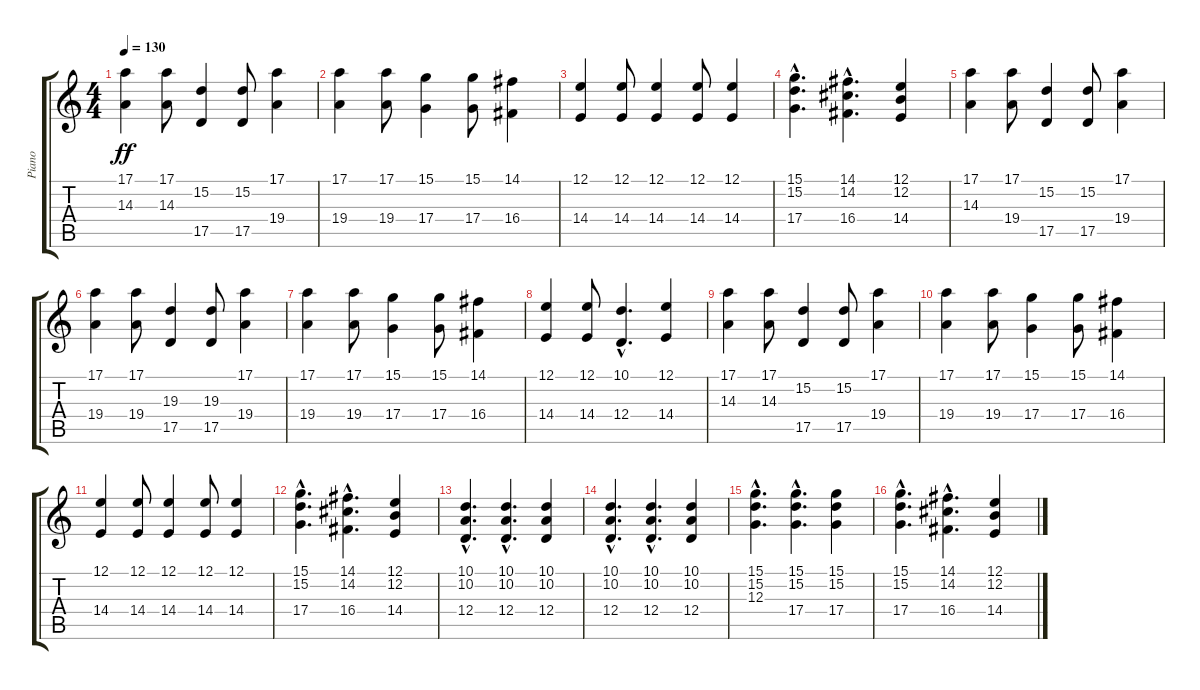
\track ("Piano " "Piano ") {instrument brightacousticpiano}
\staff {score tabs}
\tuning (E4 B3 G3 D3 A2 E2) {hide}
\ts (4 4)
\tempo 130
\clef g2
\ks c
(17.1 14.3).4{dy ff} (17.1 14.3).8 (15.2 17.5).4 (15.2 17.5).8 (17.1 19.4).4 |
(17.1 19.4).4 (17.1 19.4).8 (15.1 17.4).4 (15.1 17.4).8 (14.1 16.4).4 |
(12.1 14.4).4 (12.1 14.4).8 (12.1 14.4).4 (12.1 14.4).8 (12.1 14.4).4 |
(15.1{hac} 15.2{hac} 17.4{hac}).4{d} (14.1{hac} 14.2{hac} 16.4{hac}).4{d} (12.1 12.2 14.4).4 |
(17.1 14.3).4 (17.1 19.4).8 (15.2 17.5).4 (15.2 17.5).8 (17.1 19.4).4 |
(17.1 19.4).4 (17.1 19.4).8 (19.3 17.5).4 (19.3 17.5).8 (17.1 19.4).4 |
(17.1 19.4).4 (17.1 19.4).8 (15.1 17.4).4 (15.1 17.4).8 (14.1 16.4).4 |
(12.1 14.4).4 (12.1 14.4).8 (10.1{hac} 12.4{hac}).4{d} (12.1 14.4).4 |
(17.1 14.3).4 (17.1 14.3).8 (15.2 17.5).4 (15.2 17.5).8 (17.1 19.4).4 |
(17.1 19.4).4 (17.1 19.4).8 (15.1 17.4).4 (15.1 17.4).8 (14.1 16.4).4 |
(12.1 14.4).4 (12.1 14.4).8 (12.1 14.4).4 (12.1 14.4).8 (12.1 14.4).4 |
(15.1{hac} 15.2{hac} 17.4{hac}).4{d} (14.1{hac} 14.2{hac} 16.4{hac}).4{d} (12.1 12.2 14.4).4 |
(10.1{hac} 10.2{hac} 12.4{hac}).4{d} (10.1{hac} 10.2{hac} 12.4{hac}).4{d} (10.1 10.2 12.4).4 |
(10.1{hac} 10.2{hac} 12.4{hac}).4{d} (10.1{hac} 10.2{hac} 12.4{hac}).4{d} (10.1 10.2 12.4).4 |
(15.1{hac} 15.2{hac} 12.3{hac}).4{d} (15.1{hac} 15.2{hac} 17.4{hac}).4{d} (15.1 15.2 17.4).4 |
(15.1{hac} 15.2{hac} 17.4{hac}).4{d} (14.1{hac} 14.2{hac} 16.4{hac}).4{d} (12.1 12.2 14.4).4
